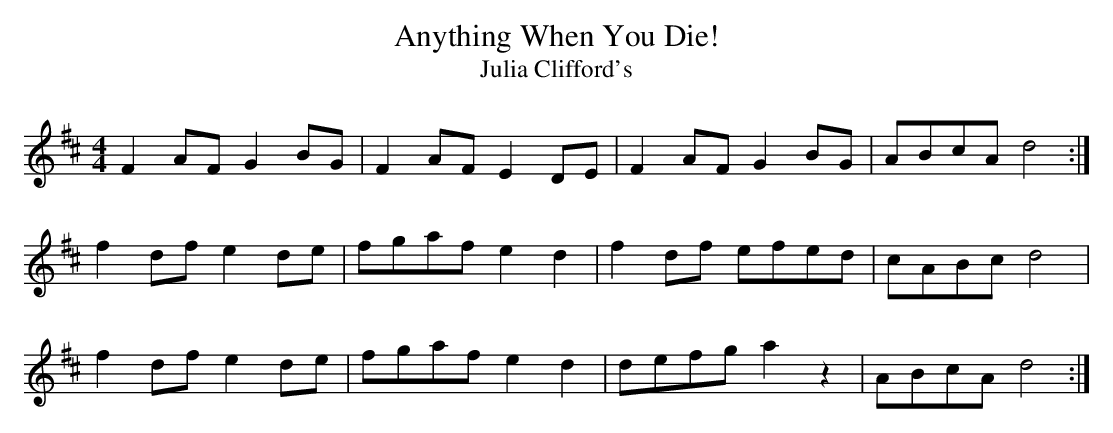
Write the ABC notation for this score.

X:1
T: Anything When You Die!
T: Julia Clifford's
M: 4/4
L: 1/8
K: D
F2 AF G2 BG|F2 AF E2 DE|F2 AF G2 BG|ABcA d4 :|
f2 df e2 de|fgaf e2 d2|f2 df efed|cABc d4|
f2 df e2 de|fgaf e2 d2|defg a2 z2|ABcA d4 :|
